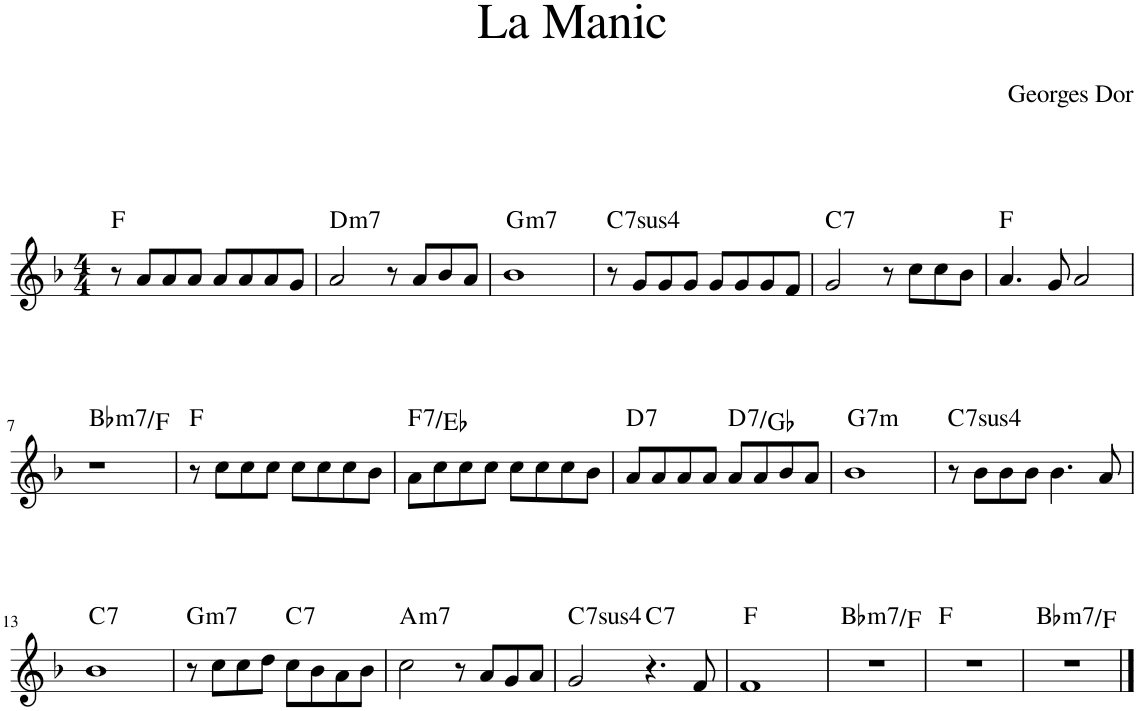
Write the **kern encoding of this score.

**kern	**harte
*part1	*part1
*staff1	*
*I"Piano	*
*I'Pno.	*
*clefG2	*
*k[b-]	*
*M4/4	*
=1	=1
8r	F:maj
8a/L	.
8a/	.
8a/J	.
8a/L	.
8a/	.
8a/	.
8g/J	.
=2	=2
!	!LO:H:kt=m7
2a/	D:min7
8r	.
8a/L	.
8b-/	.
8a/J	.
=3	=3
!	!LO:H:kt=m7
1b-	G:min7
=4	=4
!	!LO:H:kt=74
8r	C:sus4(7)
8g/L	.
8g/	.
8g/J	.
8g/L	.
8g/	.
8g/	.
8f/J	.
=5	=5
!	!LO:H:kt=7
2g/	C:7
8r	.
8cc\L	.
8cc\	.
8b-\J	.
=6	=6
4.a/	F:maj
8g/	.
2a/	.
!!LO:LB:g=z
=7	=7
!	!LO:H:kt=m7
1r	Bb:min7/5
=8	=8
8r	F:maj
8cc\L	.
8cc\	.
8cc\J	.
8cc\L	.
8cc\	.
8cc\	.
8b-\J	.
=9	=9
!	!LO:H:kt=7
8a\L	F:7/b7
8cc\	.
8cc\	.
8cc\J	.
8cc\L	.
8cc\	.
8cc\	.
8b-\J	.
=10	=10
!	!LO:H:kt=7
8a/L	D:7
8a/	.
8a/	.
8a/J	.
!	!LO:H:kt=7
8a/L	D:7/b4
8a/	.
8b-/	.
8a/J	.
=11	=11
!	!LO:H:kt=7
1b-	G:7
=12	=12
!	!LO:H:kt=74
8r	C:sus4(7)
8b-\L	.
8b-\	.
8b-\J	.
4.b-\	.
8a/	.
!!LO:LB:g=z
=13	=13
!	!LO:H:kt=7
1b-	C:7
=14	=14
!	!LO:H:kt=m7
8r	G:min7
8cc\L	.
8cc\	.
8dd\J	.
!	!LO:H:kt=7
8cc\L	C:7
8b-\	.
8a\	.
8b-\J	.
=15	=15
!	!LO:H:kt=m7
2cc\	A:min7
8r	.
8a/L	.
8g/	.
8a/J	.
=16	=16
!	!LO:H:kt=74
2g/	C:sus4(7)
!	!LO:H:kt=7
4.r	C:7
8f/	.
=17	=17
1f	F:maj
=18	=18
!	!LO:H:kt=m7
1r	Bb:min7/5
=19	=19
1r	F:maj
=20	=20
!	!LO:H:kt=m7
1r	Bb:min7/5
==	==
*-	*-
